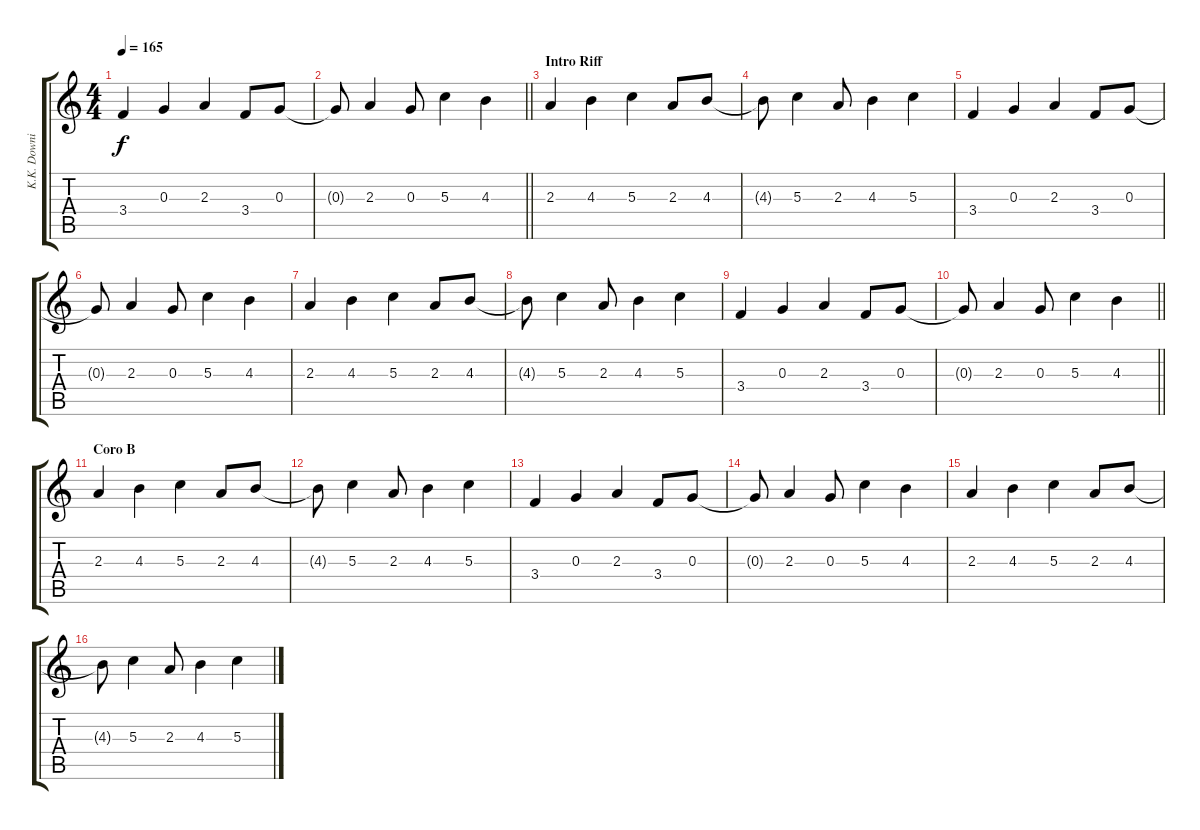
\track ("K.K. Downing" "K.K. Downi") {instrument distortionguitar}
\staff {score tabs}
\tuning (E4 B3 G3 D3 A2 E2) {hide}
\ts (4 4)
\tempo 165
\clef g2
\ks c
3.4.4{dy f} 0.3.4 2.3.4 3.4.8 0.3.8 |
\barLineRight lightlight
0.3{t}.8 2.3.4 0.3.8 5.3.4 4.3.4 |
\section ("" "Intro Riff")
2.3.4 4.3.4 5.3.4 2.3.8 4.3.8 |
4.3{t}.8 5.3.4 2.3.8 4.3.4 5.3.4 |
3.4.4 0.3.4 2.3.4 3.4.8 0.3.8 |
0.3{t}.8 2.3.4 0.3.8 5.3.4 4.3.4 |
2.3.4 4.3.4 5.3.4 2.3.8 4.3.8 |
4.3{t}.8 5.3.4 2.3.8 4.3.4 5.3.4 |
3.4.4 0.3.4 2.3.4 3.4.8 0.3.8 |
\barLineRight lightlight
0.3{t}.8 2.3.4 0.3.8 5.3.4 4.3.4 |
\section ("" "Coro B")
2.3.4 4.3.4 5.3.4 2.3.8 4.3.8 |
4.3{t}.8 5.3.4 2.3.8 4.3.4 5.3.4 |
3.4.4 0.3.4 2.3.4 3.4.8 0.3.8 |
0.3{t}.8 2.3.4 0.3.8 5.3.4 4.3.4 |
2.3.4 4.3.4 5.3.4 2.3.8 4.3.8 |
4.3{t}.8 5.3.4 2.3.8 4.3.4 5.3.4
